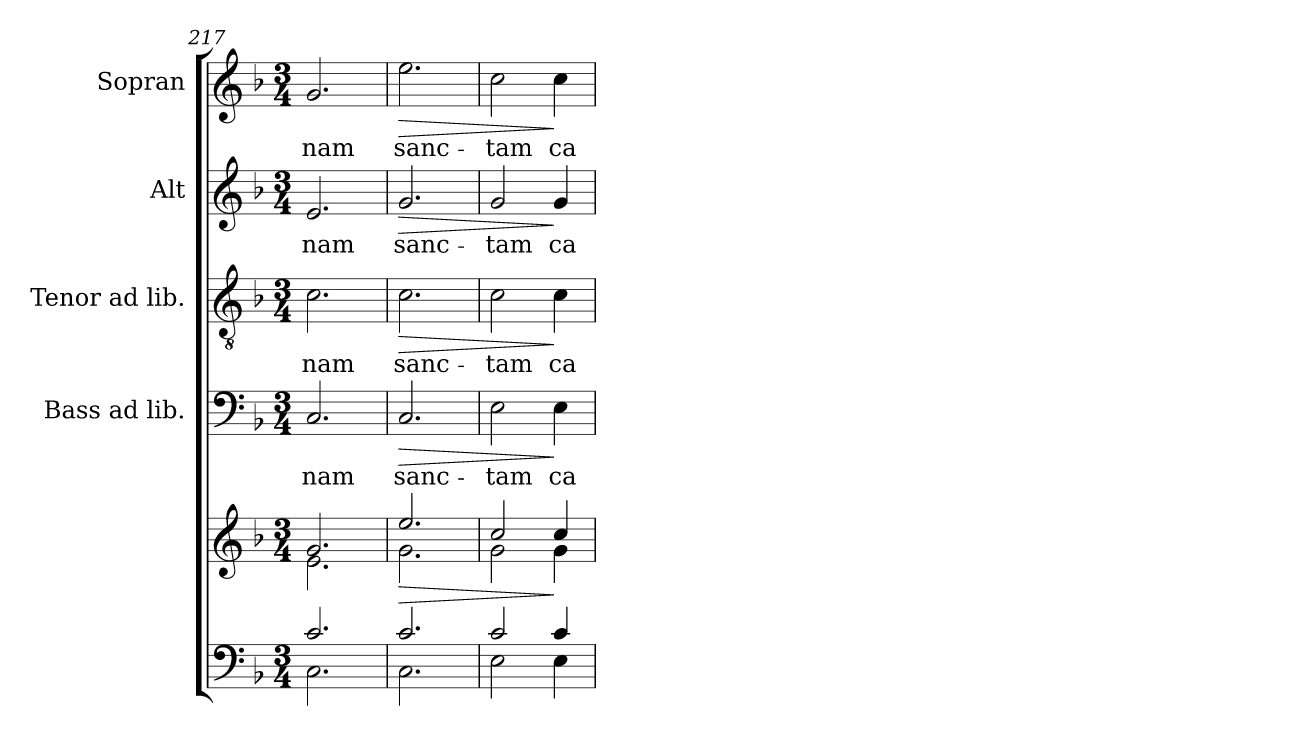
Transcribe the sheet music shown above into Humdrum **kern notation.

**kern	**kern	**dynam	**kern	**text	**dynam	**kern	**text	**dynam	**kern	**text	**dynam	**kern	**text	**dynam
*part5	*part5	*part5	*part4	*part4	*part4	*part3	*part3	*part3	*part2	*part2	*part2	*part1	*part1	*part1
*staff6	*staff5	*staff5/6	*staff4	*staff4	*staff4	*staff3	*staff3	*staff3	*staff2	*staff2	*staff2	*staff1	*staff1	*staff1
*	*	*	*I"Bass ad lib.	*	*	*I"Tenor ad lib.	*	*	*I"Alt	*	*	*I"Sopran	*	*
*	*	*	*I'B.	*	*	*I'T.	*	*	*I'A.	*	*	*I'S.	*	*
*clefF4	*clefG2	*	*clefF4	*	*	*clefGv2	*	*	*clefG2	*	*	*clefG2	*	*
*k[b-]	*k[b-]	*	*k[b-]	*	*	*k[b-]	*	*	*k[b-]	*	*	*k[b-]	*	*
*F:	*F:	*	*F:	*	*	*F:	*	*	*F:	*	*	*F:	*	*
*M3/4	*M3/4	*	*M3/4	*	*	*M3/4	*	*	*M3/4	*	*	*M3/4	*	*
=217	=217	=217	=217	=217	=217	=217	=217	=217	=217	=217	=217	=217	=217	=217
*^	*^	*	*	*	*	*	*	*	*	*	*	*	*	*
!	!	!	!	!	!	!LO:LY:b	!	!	!LO:LY:b	!	!	!LO:LY:b	!	!	!LO:LY:b	!
2.c/	2.C\	2.g/	2.e\	.	2.C/	-nam	.	2.c\	-nam	.	2.e/	-nam	.	2.g/	-nam	.
=218	=218	=218	=218	=218	=218	=218	=218	=218	=218	=218	=218	=218	=218	=218	=218	=218
!	!	!	!	!LO:HP:b	!	!LO:LY:b	!LO:HP:b	!	!LO:LY:b	!LO:HP:b	!	!LO:LY:b	!LO:HP:b	!	!LO:LY:b	!LO:HP:b
2.c/	2.C\	2.ee/	2.g\	>	2.C/	sanc-	>	2.c\	sanc-	>	2.g/	sanc-	>	2.ee\	sanc-	>
=219	=219	=219	=219	=219	=219	=219	=219	=219	=219	=219	=219	=219	=219	=219	=219	=219
!	!	!	!	!	!	!LO:LY:b	!	!	!LO:LY:b	!	!	!LO:LY:b	!	!	!LO:LY:b	!
2c/	2E\	2cc/	2g\	.	2E\	-tam	.	2c\	-tam	.	2g/	-tam	.	2cc\	-tam	.
!	!	!	!	!	!	!LO:LY:b	!	!	!LO:LY:b	!	!	!LO:LY:b	!	!	!LO:LY:b	!
4c/	4E\	4cc/	4g\	]	4E\	ca-	]	4c\	ca-	]	4g/	ca-	]	4cc\	ca-	]
*v	*v	*	*	*	*	*	*	*	*	*	*	*	*	*	*	*
*	*v	*v	*	*	*	*	*	*	*	*	*	*	*	*	*
=	=	=	=	=	=	=	=	=	=	=	=	=	=	=
*-	*-	*-	*-	*-	*-	*-	*-	*-	*-	*-	*-	*-	*-	*-
